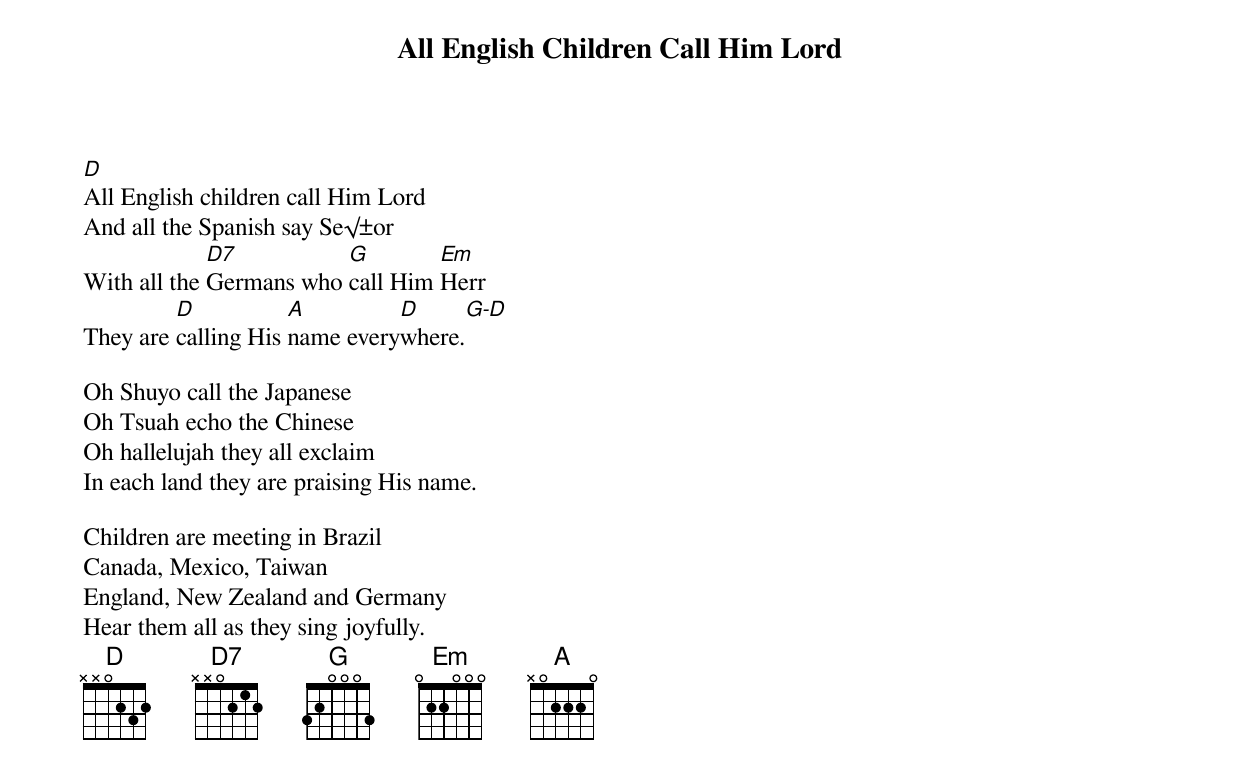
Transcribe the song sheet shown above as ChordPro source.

{title: All English Children Call Him Lord}


[D]All English children call Him Lord
And all the Spanish say Se√±or[]
With all the [D7]Germans who [G]call Him [Em]Herr
They are [D]calling His [A]name every[D]where.[G-D]

Oh Shuyo call the Japanese
Oh Tsuah echo the Chinese
Oh hallelujah they all exclaim
In each land they are praising His name.

Children are meeting in Brazil
Canada, Mexico, Taiwan
England, New Zealand and Germany
Hear them all as they sing joyfully.
